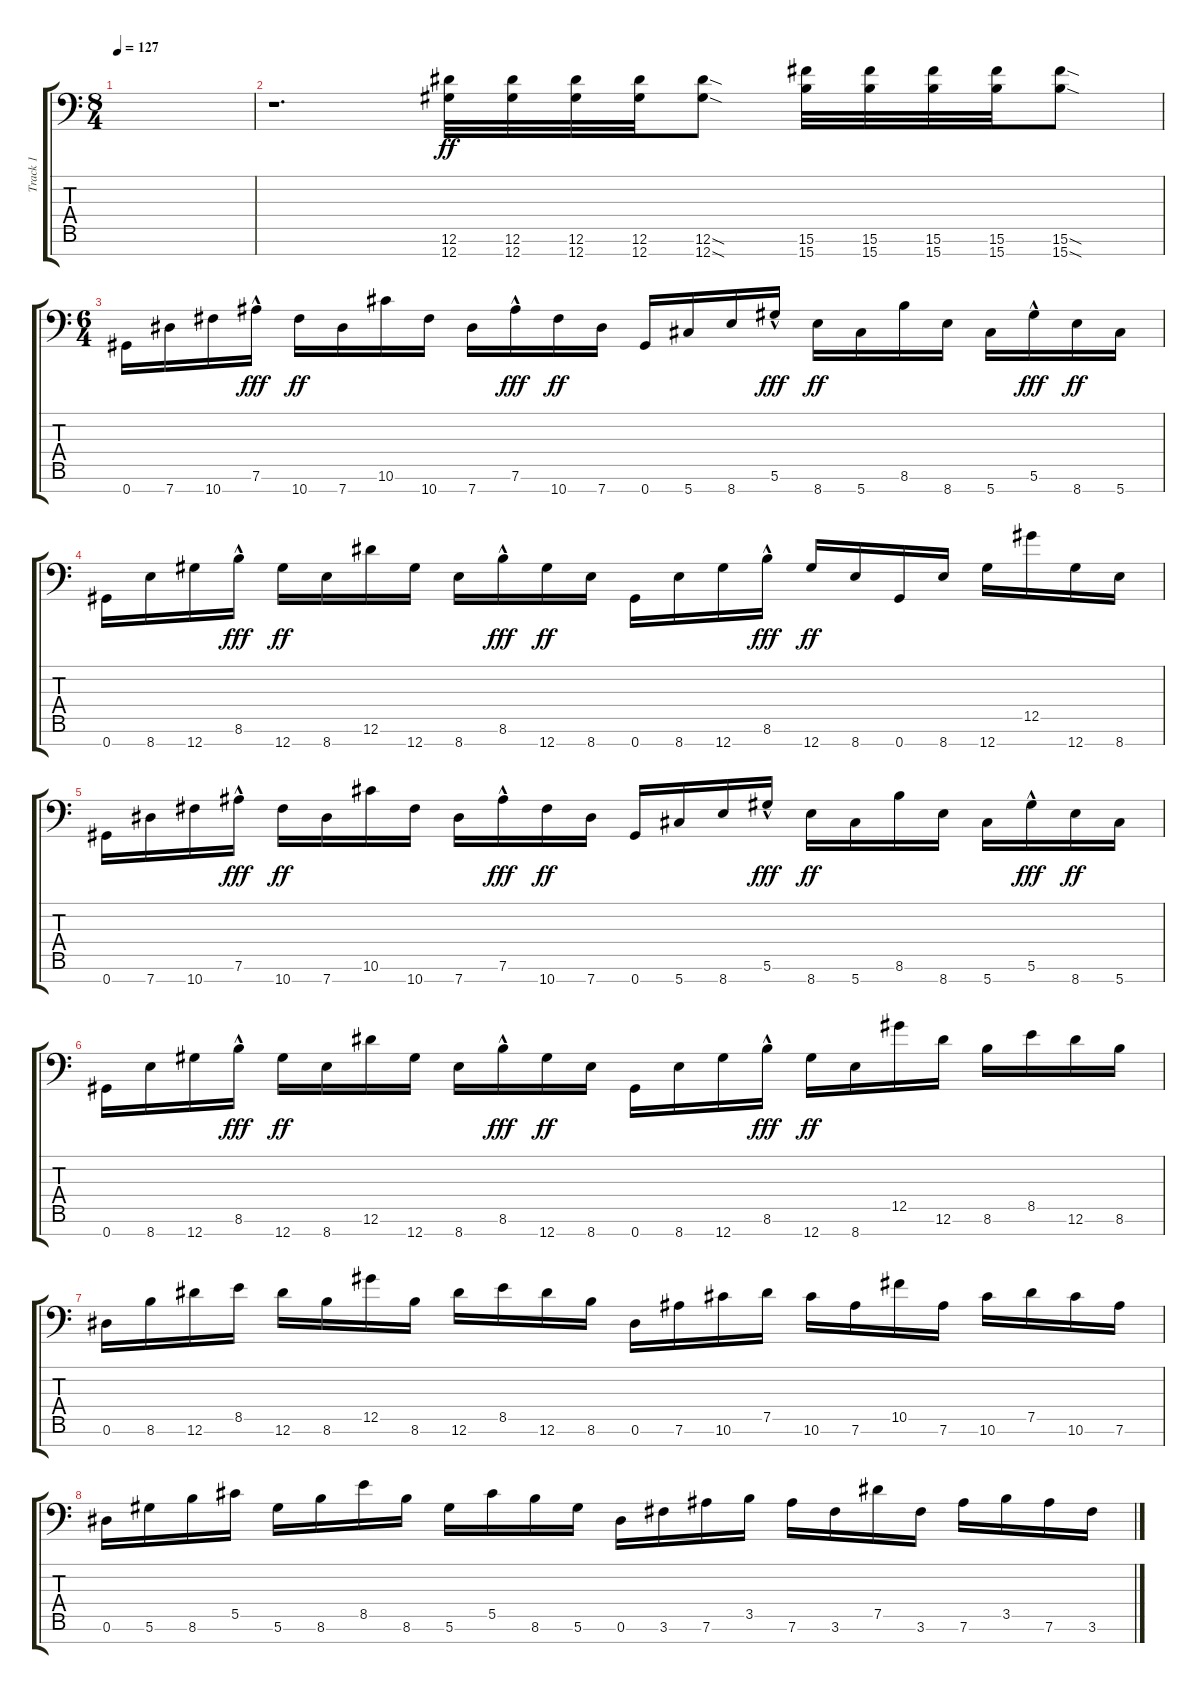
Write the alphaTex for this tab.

\track ("Track 1" "Track 1") {instrument distortionguitar}
\staff {score tabs}
\tuning (Eb4 Bb3 Gb3 Db3 Ab2 Eb2 Ab1) {hide}
\ts (8 4)
\tempo 127
\clef f4
\ks c
|
r.1{d} (12.6 12.7).32{dy ff} (12.6 12.7).32 (12.6 12.7).32 (12.6 12.7).32 (12.6{sod} 12.7{sod}).8 (15.6 15.7).32 (15.6 15.7).32 (15.6 15.7).32 (15.6 15.7).32 (15.6{sod} 15.7{sod}).8 |
\ts (6 4)
0.7.16 7.7.16 10.7.16 7.6{hac}.16{dy fff} 10.7.16{dy ff} 7.7.16 10.6.16 10.7.16 7.7.16 7.6{hac}.16{dy fff} 10.7.16{dy ff} 7.7.16 0.7.16 5.7.16 8.7.16 5.6{hac}.16{dy fff} 8.7.16{dy ff} 5.7.16 8.6.16 8.7.16 5.7.16 5.6{hac}.16{dy fff} 8.7.16{dy ff} 5.7.16 |
0.7.16 8.7.16 12.7.16 8.6{hac}.16{dy fff} 12.7.16{dy ff} 8.7.16 12.6.16 12.7.16 8.7.16 8.6{hac}.16{dy fff} 12.7.16{dy ff} 8.7.16 0.7.16 8.7.16 12.7.16 8.6{hac}.16{dy fff} 12.7.16{dy ff} 8.7.16 0.7.16 8.7.16 12.7.16 12.5.16 12.7.16 8.7.16 |
0.7.16 7.7.16 10.7.16 7.6{hac}.16{dy fff} 10.7.16{dy ff} 7.7.16 10.6.16 10.7.16 7.7.16 7.6{hac}.16{dy fff} 10.7.16{dy ff} 7.7.16 0.7.16 5.7.16 8.7.16 5.6{hac}.16{dy fff} 8.7.16{dy ff} 5.7.16 8.6.16 8.7.16 5.7.16 5.6{hac}.16{dy fff} 8.7.16{dy ff} 5.7.16 |
0.7.16 8.7.16 12.7.16 8.6{hac}.16{dy fff} 12.7.16{dy ff} 8.7.16 12.6.16 12.7.16 8.7.16 8.6{hac}.16{dy fff} 12.7.16{dy ff} 8.7.16 0.7.16 8.7.16 12.7.16 8.6{hac}.16{dy fff} 12.7.16{dy ff} 8.7.16 12.5.16 12.6.16 8.6.16 8.5.16 12.6.16 8.6.16 |
0.6.16 8.6.16 12.6.16 8.5.16 12.6.16 8.6.16 12.5.16 8.6.16 12.6.16 8.5.16 12.6.16 8.6.16 0.6.16 7.6.16 10.6.16 7.5.16 10.6.16 7.6.16 10.5.16 7.6.16 10.6.16 7.5.16 10.6.16 7.6.16 |
0.6.16 5.6.16 8.6.16 5.5.16 5.6.16 8.6.16 8.5.16 8.6.16 5.6.16 5.5.16 8.6.16 5.6.16 0.6.16 3.6.16 7.6.16 3.5.16 7.6.16 3.6.16 7.5.16 3.6.16 7.6.16 3.5.16 7.6.16 3.6.16
